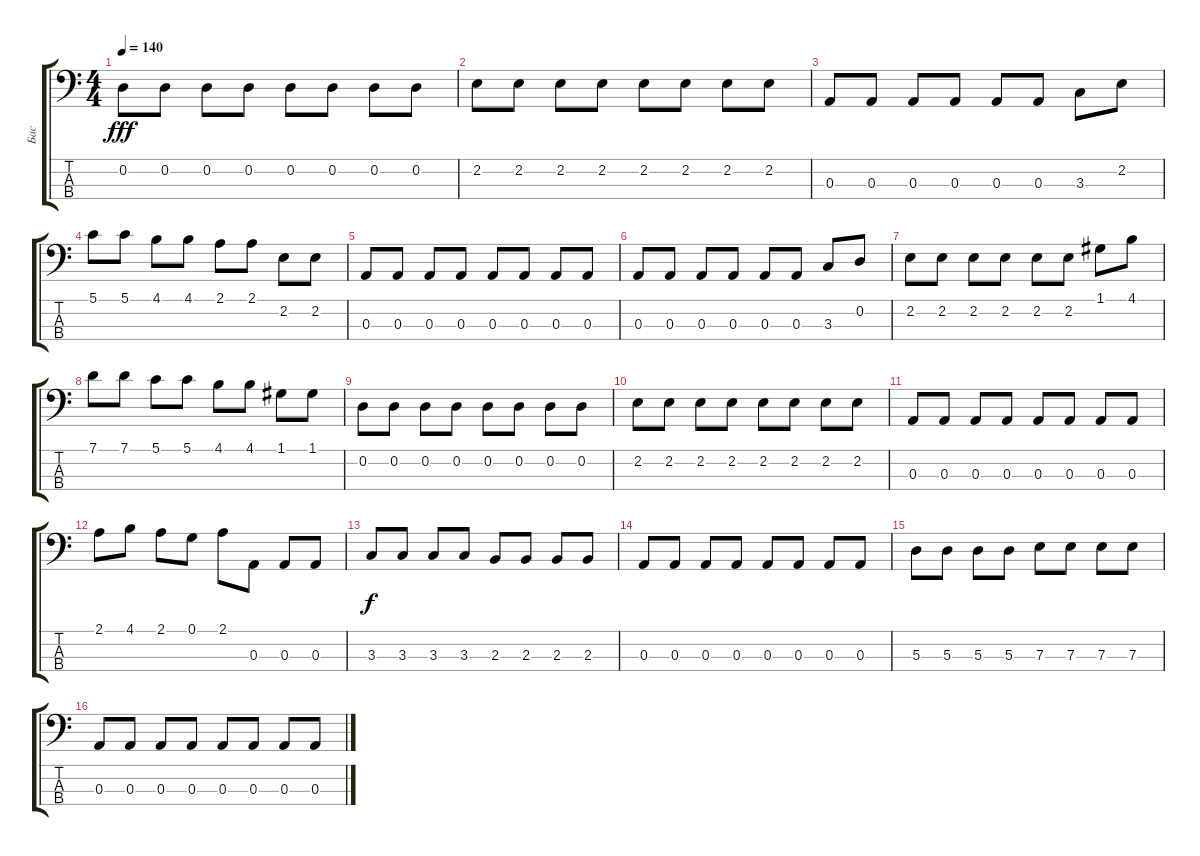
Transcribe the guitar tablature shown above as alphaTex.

\track ("Бас" "Бас") {instrument electricbassfinger}
\staff {score tabs}
\tuning (G2 D2 A1 E1) {hide}
\ts (4 4)
\tempo 140
\clef f4
\ks c
0.2.8{dy fff} 0.2.8 0.2.8 0.2.8 0.2.8 0.2.8 0.2.8 0.2.8 |
2.2.8 2.2.8 2.2.8 2.2.8 2.2.8 2.2.8 2.2.8 2.2.8 |
0.3.8 0.3.8 0.3.8 0.3.8 0.3.8 0.3.8 3.3.8 2.2.8 |
5.1.8 5.1.8 4.1.8 4.1.8 2.1.8 2.1.8 2.2.8 2.2.8 |
0.3.8 0.3.8 0.3.8 0.3.8 0.3.8 0.3.8 0.3.8 0.3.8 |
0.3.8 0.3.8 0.3.8 0.3.8 0.3.8 0.3.8 3.3.8 0.2.8 |
2.2.8 2.2.8 2.2.8 2.2.8 2.2.8 2.2.8 1.1.8 4.1.8 |
7.1.8 7.1.8 5.1.8 5.1.8 4.1.8 4.1.8 1.1.8 1.1.8 |
0.2.8 0.2.8 0.2.8 0.2.8 0.2.8 0.2.8 0.2.8 0.2.8 |
2.2.8 2.2.8 2.2.8 2.2.8 2.2.8 2.2.8 2.2.8 2.2.8 |
0.3.8 0.3.8 0.3.8 0.3.8 0.3.8 0.3.8 0.3.8 0.3.8 |
2.1.8 4.1.8 2.1.8 0.1.8 2.1.8 0.3.8 0.3.8 0.3.8 |
3.3.8{dy f} 3.3.8 3.3.8 3.3.8 2.3.8 2.3.8 2.3.8 2.3.8 |
0.3.8 0.3.8 0.3.8 0.3.8 0.3.8 0.3.8 0.3.8 0.3.8 |
5.3.8 5.3.8 5.3.8 5.3.8 7.3.8 7.3.8 7.3.8 7.3.8 |
0.3.8 0.3.8 0.3.8 0.3.8 0.3.8 0.3.8 0.3.8 0.3.8
